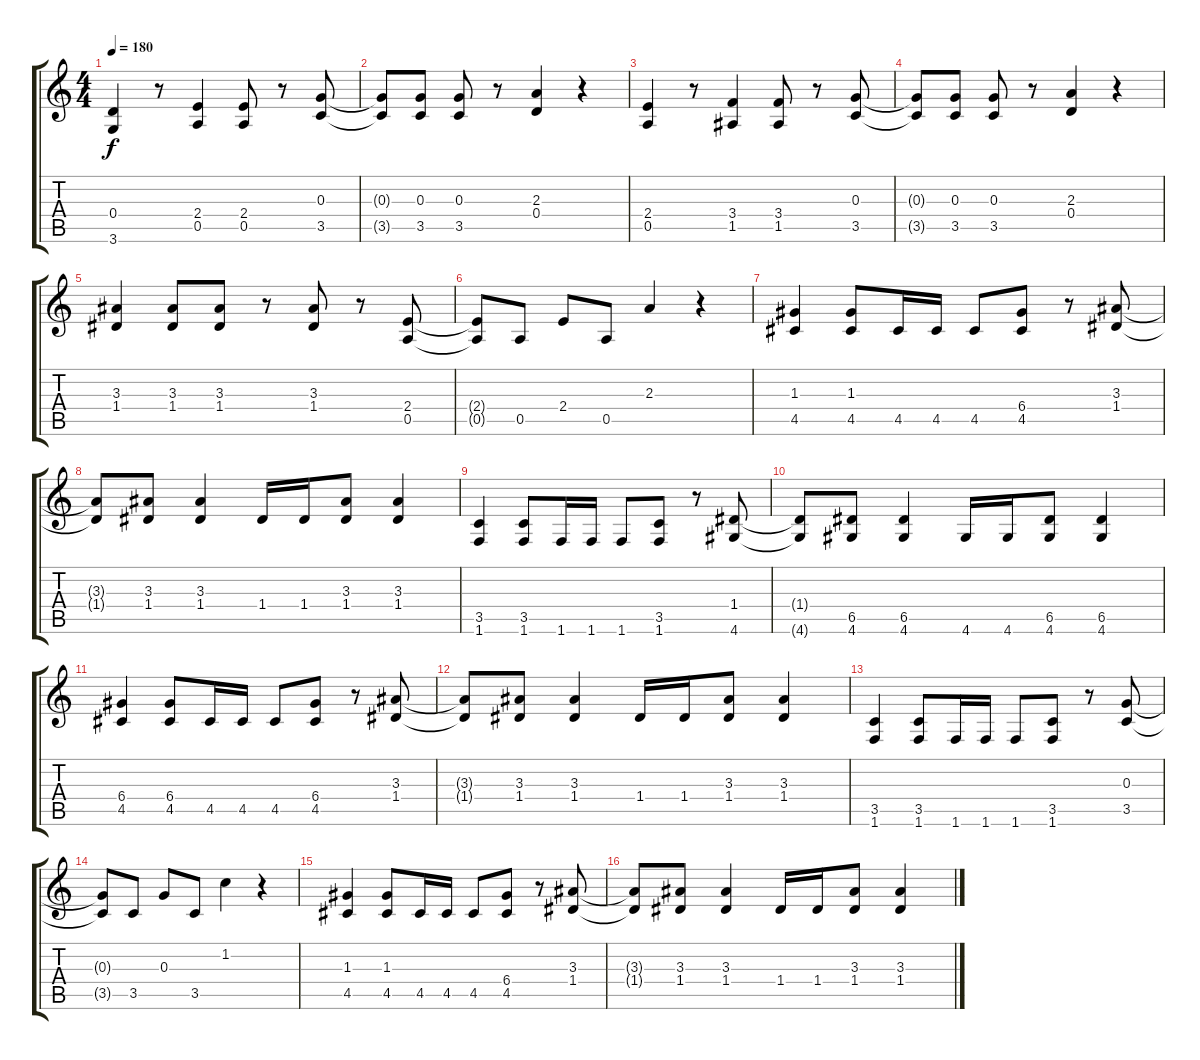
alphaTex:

\track "" {instrument acousticguitarnylon}
\staff {score tabs}
\tuning (E4 B3 G3 D3 A2 E2) {hide}
\ts (4 4)
\tempo 180
\clef g2
\ks c
(0.4 3.6).4{dy f} r.8 (2.4 0.5).4 (2.4 0.5).8 r.8 (0.3 3.5).8 |
(0.3{t} 3.5{t}).8 (0.3 3.5).8 (0.3 3.5).8 r.8 (2.3 0.4).4 r.4 |
(2.4 0.5).4 r.8 (3.4 1.5).4 (3.4 1.5).8 r.8 (0.3 3.5).8 |
(0.3{t} 3.5{t}).8 (0.3 3.5).8 (0.3 3.5).8 r.8 (2.3 0.4).4 r.4 |
(3.3 1.4).4 (3.3 1.4).8 (3.3 1.4).8 r.8 (3.3 1.4).8 r.8 (2.4 0.5).8 |
(2.4{t} 0.5{t}).8 0.5.8 2.4.8 0.5.8 2.3.4 r.4 |
(1.3 4.5).4 (1.3 4.5).8 4.5.16 4.5.16 4.5.8 (6.4 4.5).8 r.8 (3.3 1.4).8 |
(3.3{t} 1.4{t}).8 (3.3 1.4).8 (3.3 1.4).4 1.4.16 1.4.16 (3.3 1.4).8 (3.3 1.4).4 |
(3.5 1.6).4 (3.5 1.6).8 1.6.16 1.6.16 1.6.8 (3.5 1.6).8 r.8 (1.4 4.6).8 |
(1.4{t} 4.6{t}).8 (6.5 4.6).8 (6.5 4.6).4 4.6.16 4.6.16 (6.5 4.6).8 (6.5 4.6).4 |
(6.4 4.5).4 (6.4 4.5).8 4.5.16 4.5.16 4.5.8 (6.4 4.5).8 r.8 (3.3 1.4).8 |
(3.3{t} 1.4{t}).8 (3.3 1.4).8 (3.3 1.4).4 1.4.16 1.4.16 (3.3 1.4).8 (3.3 1.4).4 |
(3.5 1.6).4 (3.5 1.6).8 1.6.16 1.6.16 1.6.8 (3.5 1.6).8 r.8 (0.3 3.5).8 |
(0.3{t} 3.5{t}).8 3.5.8 0.3.8 3.5.8 1.2.4 r.4 |
(1.3 4.5).4 (1.3 4.5).8 4.5.16 4.5.16 4.5.8 (6.4 4.5).8 r.8 (3.3 1.4).8 |
(3.3{t} 1.4{t}).8 (3.3 1.4).8 (3.3 1.4).4 1.4.16 1.4.16 (3.3 1.4).8 (3.3 1.4).4
